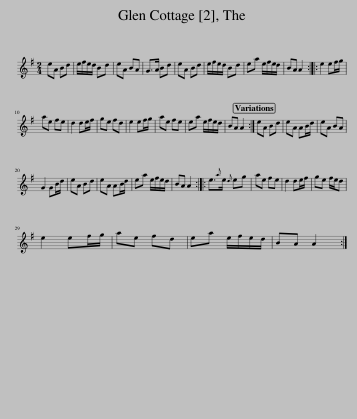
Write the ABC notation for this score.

X:1
L:1/8
M:2/4
I:linebreak $
K:G
V:1 treble
V:1
 eA Bd | e/f/e/d/ Bd | eA BA | G>A Bd | eA Bd | %5
 e/f/e/d/ Bd | ea e/f/e/d/ | BA A2 :: e2 ef/g/ |$ ae fe | %10
 d2 de/f/ | ge fd | e2 ef/g/ | ae fe | ea e/f/e/d/ | %15
 BA A2 :| eA Bd | eA AB/d/ | eA BA |$ G2 GB/d/ | %20
 eA Bd | eA AB/d/ | ea e/f/e/d/ | BA A2 :: e3/2{a}e/{d} eg | %25
 ae fe | d2 de/f/ | ge f/e/d |$ e2 ef/g/ | ae fd | %30
 ea e/f/e/d/ | BA A2 :| %32
